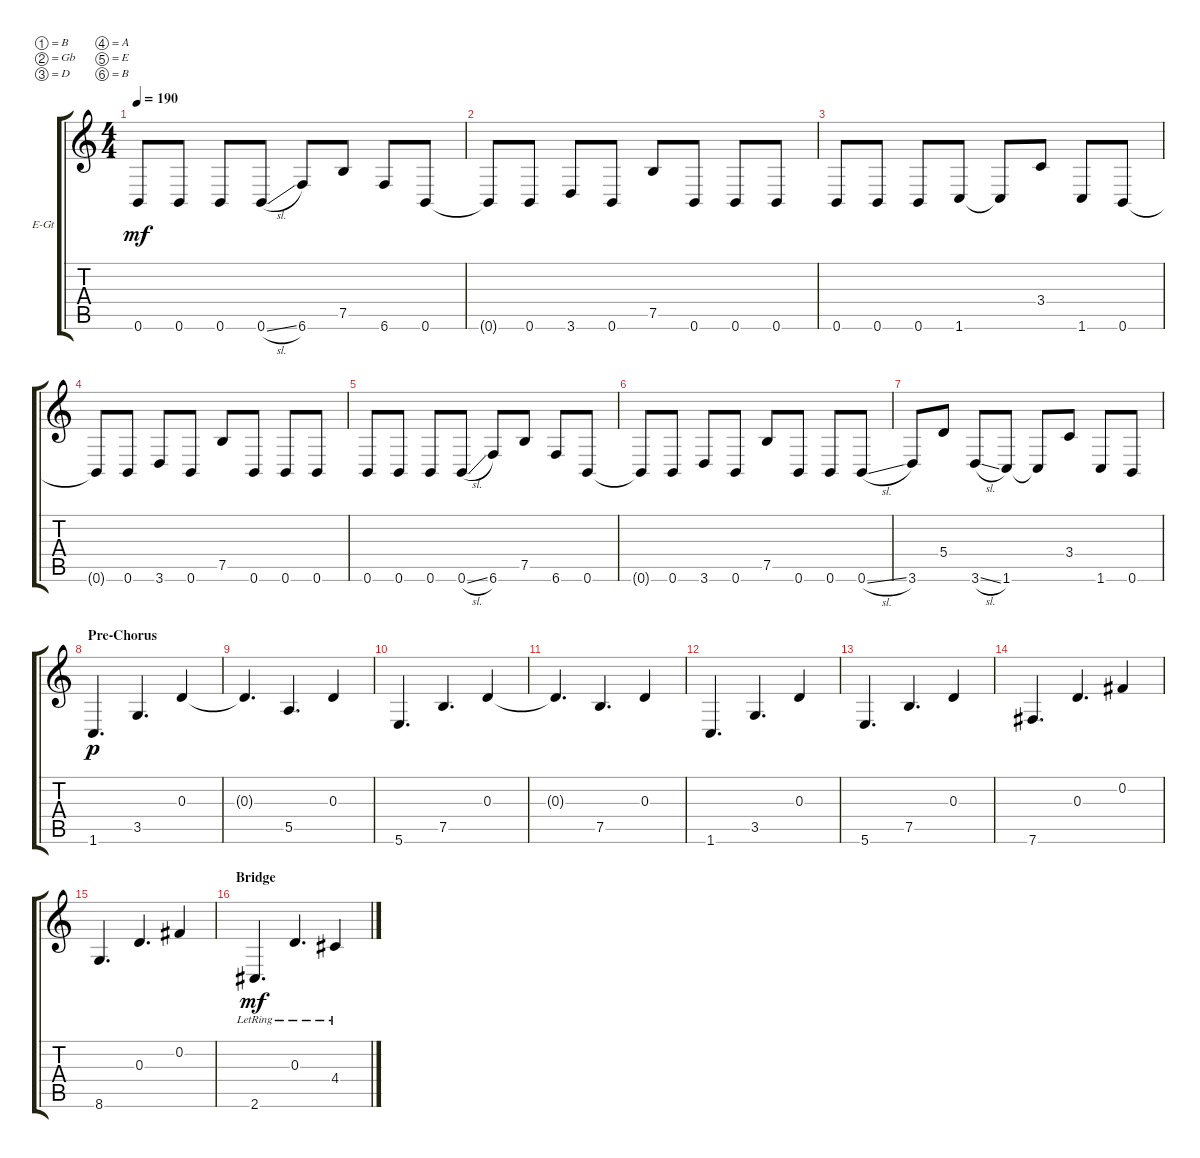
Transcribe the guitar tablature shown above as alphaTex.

\bracketExtendMode groupsimilarinstruments
\firstSystemTrackNameOrientation horizontal
\otherSystemsTrackNameOrientation horizontal
\track ("Electric Guitar 1" "E-Gt") {instrument distortionguitar}
\staff {score tabs}
\tuning (B3 Gb3 D3 A2 E2 B1)
\ts (4 4)
\tempo 190
\clef g2
\ks c
0.6.8{dy mf} 0.6.8 0.6.8 0.6{sl}.8 6.6.8 7.5.8 6.6.8 0.6.8 |
0.6{t}.8 0.6.8 3.6.8 0.6.8 7.5.8 0.6.8 0.6.8 0.6.8 |
0.6.8 0.6.8 0.6.8 1.6.8 1.6{t}.8 3.4.8 1.6.8 0.6.8 |
0.6{t}.8 0.6.8 3.6.8 0.6.8 7.5.8 0.6.8 0.6.8 0.6.8 |
0.6.8 0.6.8 0.6.8 0.6{sl}.8 6.6.8 7.5.8 6.6.8 0.6.8 |
0.6{t}.8 0.6.8 3.6.8 0.6.8 7.5.8 0.6.8 0.6.8 0.6{sl}.8 |
3.6.8 5.4.8 3.6{sl}.8 1.6.8 1.6{t}.8 3.4.8 1.6.8 0.6.8 |
\section ("" "Pre-Chorus")
1.6.4{d dy p} 3.5.4{d} 0.3.4 |
0.3{t}.4{d} 5.5.4{d} 0.3.4 |
5.6.4{d} 7.5.4{d} 0.3.4 |
0.3{t}.4{d} 7.5.4{d} 0.3.4 |
1.6.4{d} 3.5.4{d} 0.3.4 |
5.6.4{d} 7.5.4{d} 0.3.4 |
7.6.4{d} 0.3.4{d} 0.2.4 |
8.6.4{d} 0.3.4{d} 0.2.4 |
\section ("" "Bridge")
2.6{lr}.4{d dy mf} 0.3{lr}.4{d} 4.4{lr}.4
